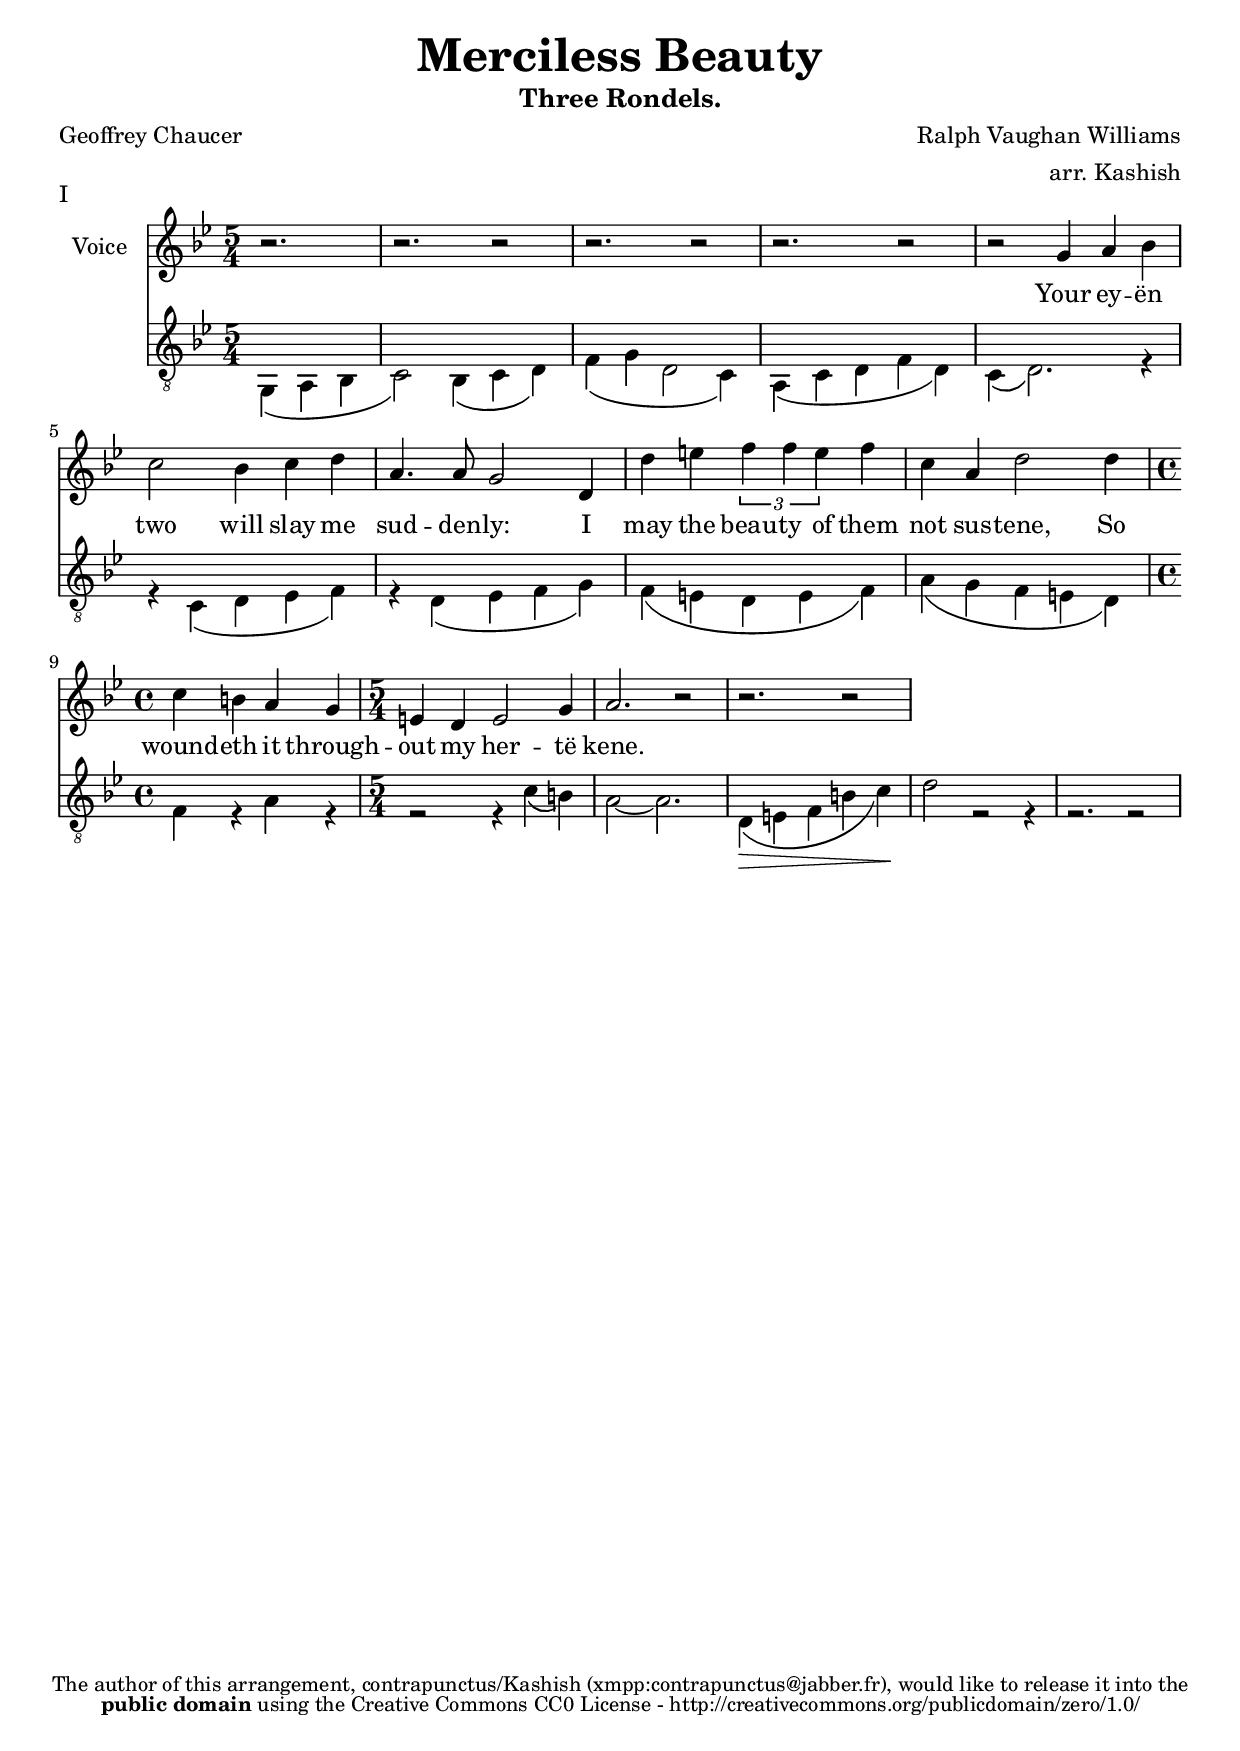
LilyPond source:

\version "2.18.2"

\version "2.18.2"

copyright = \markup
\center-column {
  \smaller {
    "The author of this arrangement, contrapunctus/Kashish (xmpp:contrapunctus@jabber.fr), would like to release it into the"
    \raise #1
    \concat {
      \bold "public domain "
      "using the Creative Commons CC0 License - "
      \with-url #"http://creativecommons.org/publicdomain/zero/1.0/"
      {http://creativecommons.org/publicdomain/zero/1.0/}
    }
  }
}


\header {
  title     = \markup \fontsize #2 "Merciless Beauty"
  subtitle  = "Three Rondels."
  composer  = "Ralph Vaughan Williams"
  poet      = "Geoffrey Chaucer"
  arranger  = "arr. Kashish"
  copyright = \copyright

}

\version "2.18.2"

common = {
  \time 5/4
  \key g \minor
}

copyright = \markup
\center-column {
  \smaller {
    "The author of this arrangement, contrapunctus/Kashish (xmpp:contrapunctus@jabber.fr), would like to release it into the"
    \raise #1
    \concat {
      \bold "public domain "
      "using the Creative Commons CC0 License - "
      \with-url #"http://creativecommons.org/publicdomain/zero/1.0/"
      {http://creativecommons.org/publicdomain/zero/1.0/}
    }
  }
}

voiceLyrics = \lyricsto "voice" {

  Your ey -- ën two will slay me sud -- den -- ly:
  I may the beau -- ty of them not sus -- tene,
  So wound -- eth it through -- out my her -- të kene.

}

\version "2.18.2"

voice = \relative c'' {
  \set Staff.instrumentName = "Voice"
  \common

  \barNumberCheck #1
  r2. |
  r2. r2 |
  r2. r2 |
  r2. r2 |
  r2 g4 a bes |
  c2 bes4 c d |
  a4. a8 g2 d4 |
  d'4 e \tuplet 3/2 { f f e } f |
  c a d2 d4 |
  \time 4/4
  c4 b a g |
  \time 5/4
  e d e2 g4 |
  a2. r2 |
  r2. r2 |

}

\version "2.20.0"

guitarDynamics = {

}

melody = \relative c' {
  \common

  \barNumberCheck #1

}

middle = \relative c'' {
  \common

  \barNumberCheck #1

}

bass = \relative c {
  \common
  \partial 2.

  \barNumberCheck #1
  g4 \(a bes |
  c2 \) bes4\( c d\) |
  f\( g d2 c4\) |
  a\( c d f d\) |
  c\( d2.\) r4 |
  r c\( d ees f\) |
  r d\( ees f g\) |
  f\( e d e f \) |
  a\( g f e d\) |
  \time 4/4
  f r a r |
  \time 5/4
  r2 r4 c\( b\) |
  a2~ a2. |
  d,4\(\> e f b c\)\! |
  d2 r r4 |
  r2. r2 |

}

guitar = {
  \clef "treble_8"

  <<
    \melody \\
    \voiceThree \middle \\
    \voiceTwo \bass
  >>
}


\score {
  <<
    \new Staff << \new Voice = "voice" { \voice } >>
    \new Lyrics \voiceLyrics
    \new Staff << \new Voice { \guitar } >>
    \new Dynamics { \guitarDynamics }
  >>

  \layout {
    \context {
      \Staff \RemoveEmptyStaves
    }
  }
  \header { piece = "I" }
}

% \include "2/common.ly"
% \include "2/music/voice.ly"
% \include "2/music/guitar.ly"

% \score {
%   <<
%     \new Staff << \new Voice = "voice" { \voice } >>
%     \new Lyrics \voiceLyrics
%     \new Staff << \new Voice { \guitar } >>
%     \new Dynamics { \guitarDynamics }
%   >>

%   \layout {
%     \context {
%       \Staff \RemoveEmptyStaves
%     }
%   }
%   \header { piece = "II" }
% }

% \include "3/common.ly"
% \include "3/music/voice.ly"
% \include "3/music/guitar.ly"

% \score {
%   <<
%     \new Staff << \new Voice = "voice" { \voice } >>
%     \new Lyrics \voiceLyrics
%     \new Staff << \new Voice { \guitar } >>
%     \new Dynamics { \guitarDynamics }
%   >>

%   \layout {
%     \context {
%       \Staff \RemoveEmptyStaves
%     }
%   }
%   \header { piece = "III" }
% }
